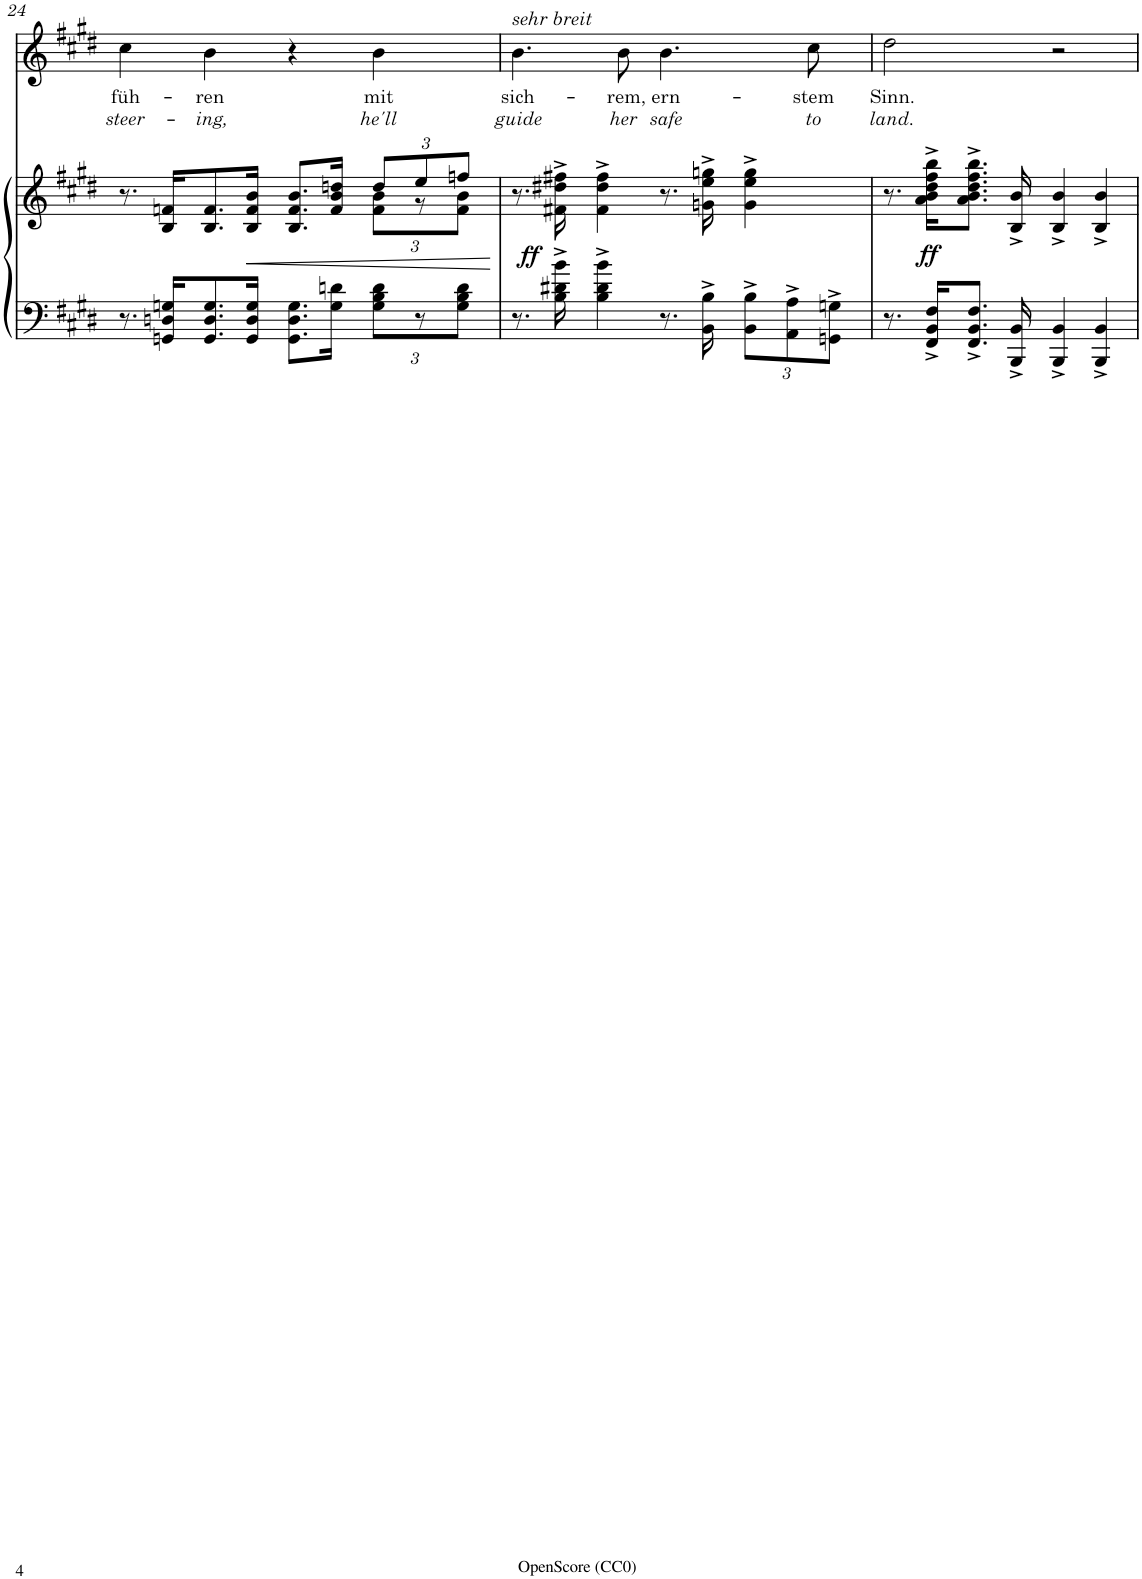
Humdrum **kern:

**kern	**kern	**dynam	**kern	**text	**text
*part2	*part2	*part2	*part1	*part1	*part1
*staff3	*staff2	*staff2/3	*staff1	*staff1	*staff1
*I"Piano	*	*	*I"Voice	*	*
*I'Pno	*	*	*	*	*
!!LO:PB:g=z
*clefF4	*clefG2	*	*clefG2	*	*
*k[f#c#g#d#]	*k[f#c#g#d#]	*	*k[f#c#g#d#]	*	*
*M4/4	*M4/4	*	*M4/4	*	*
=24	=24	=24	=24	=24	=24
*	*^	*	*	*	*
!	!	!	!	!	!LO:LY:b	!LO:LY:b
8.r	8.r	2.ryy	.	4cc#\	füh-	steer-
16GGn/ 16Dn/ 16Gn/KL	16B/ 16fn/KL	.	.	.	.	.
!	!	!	!	!	!LO:LY:b	!LO:LY:b
8.GG/ 8.D/ 8.G/	8.B/ 8.f/	.	.	4b\	-ren	-ing,
!	!	!	!LO:HP:b	!	!	!
16GG/ 16D/ 16G/Jk	16B/ 16f/ 16b/Jk	.	<	.	.	.
8.GG\ 8.D\ 8.G\L	8.B/ 8.f/ 8.b/L	.	.	4r	.	.
16G\ 16dn\Jk	16f/ 16b/ 16ddn/Jk	.	.	.	.	.
*Xbrackettup	*Xbrackettup	*	*	*	*	*
!	!	!	!	!	!LO:LY:b	!LO:LY:b
12G\ 12B\ 12d\L	12dd/L	12f\ 12b\L	.	4b\	mit	he'll
12r	12ee/	12r	.	.	.	.
12G\ 12B\ 12d\J	12ffn/J	12f\ 12b\J	.	.	.	.
*	*v	*v	*	*	*	*
.	.	[	.	.	.
=25	=25	=25	=25	=25	=25
!	!	!	!LO:TX:a:i:t=sehr breit	!	!
!	!	!	!	!LO:LY:b	!LO:LY:b
8.r	8.r	.	4.b\	sich-	guide
!	!	!LO:DY:b	!	!	!
16B\^ 16d#X\^ 16b\^	16f#X\^ 16dd#X\^ 16ff#X\^	ff	.	.	.
4B\^ 4d#\^ 4b\^	4f#\^ 4dd#\^ 4ff#\^	.	.	.	.
!	!	!	!	!LO:LY:b	!LO:LY:b
.	.	.	8b\	-rem,	her
!	!	!	!	!LO:LY:b	!LO:LY:b
8.r	8.r	.	4.b\	ern-	safe
16BB\^ 16B\^	16gn\^ 16ee\^ 16ggn\^	.	.	.	.
12BB\^ 12B\^L	4g\^ 4ee\^ 4gg\^	.	.	.	.
12AA\^ 12A\^	.	.	.	.	.
!	!	!	!	!LO:LY:b	!LO:LY:b
.	.	.	8cc#\	-stem	to
12GGn\^ 12Gn\^J	.	.	.	.	.
=26	=26	=26	=26	=26	=26
!	!	!	!	!LO:LY:b	!LO:LY:b
8.r	8.r	.	2dd#\	Sinn.	land.
!	!	!LO:DY:b	!	!	!
16FF#/^ 16BB/^ 16F#/^KL	16a\^ 16b\^ 16dd#\^ 16ff#\^ 16bb\^KL	ff	.	.	.
8.FF#/^ 8.BB/^ 8.F#/^J	8.a\^ 8.b\^ 8.dd#\^ 8.ff#\^ 8.bb\^J	.	.	.	.
16BBB/^ 16BB/^	16B/^ 16b/^	.	.	.	.
4BBB/^ 4BB/^	4B/^ 4b/^	.	2r	.	.
4BBB/^ 4BB/^	4B/^ 4b/^	.	.	.	.
=	=	=	=	=	=
*-	*-	*-	*-	*-	*-
